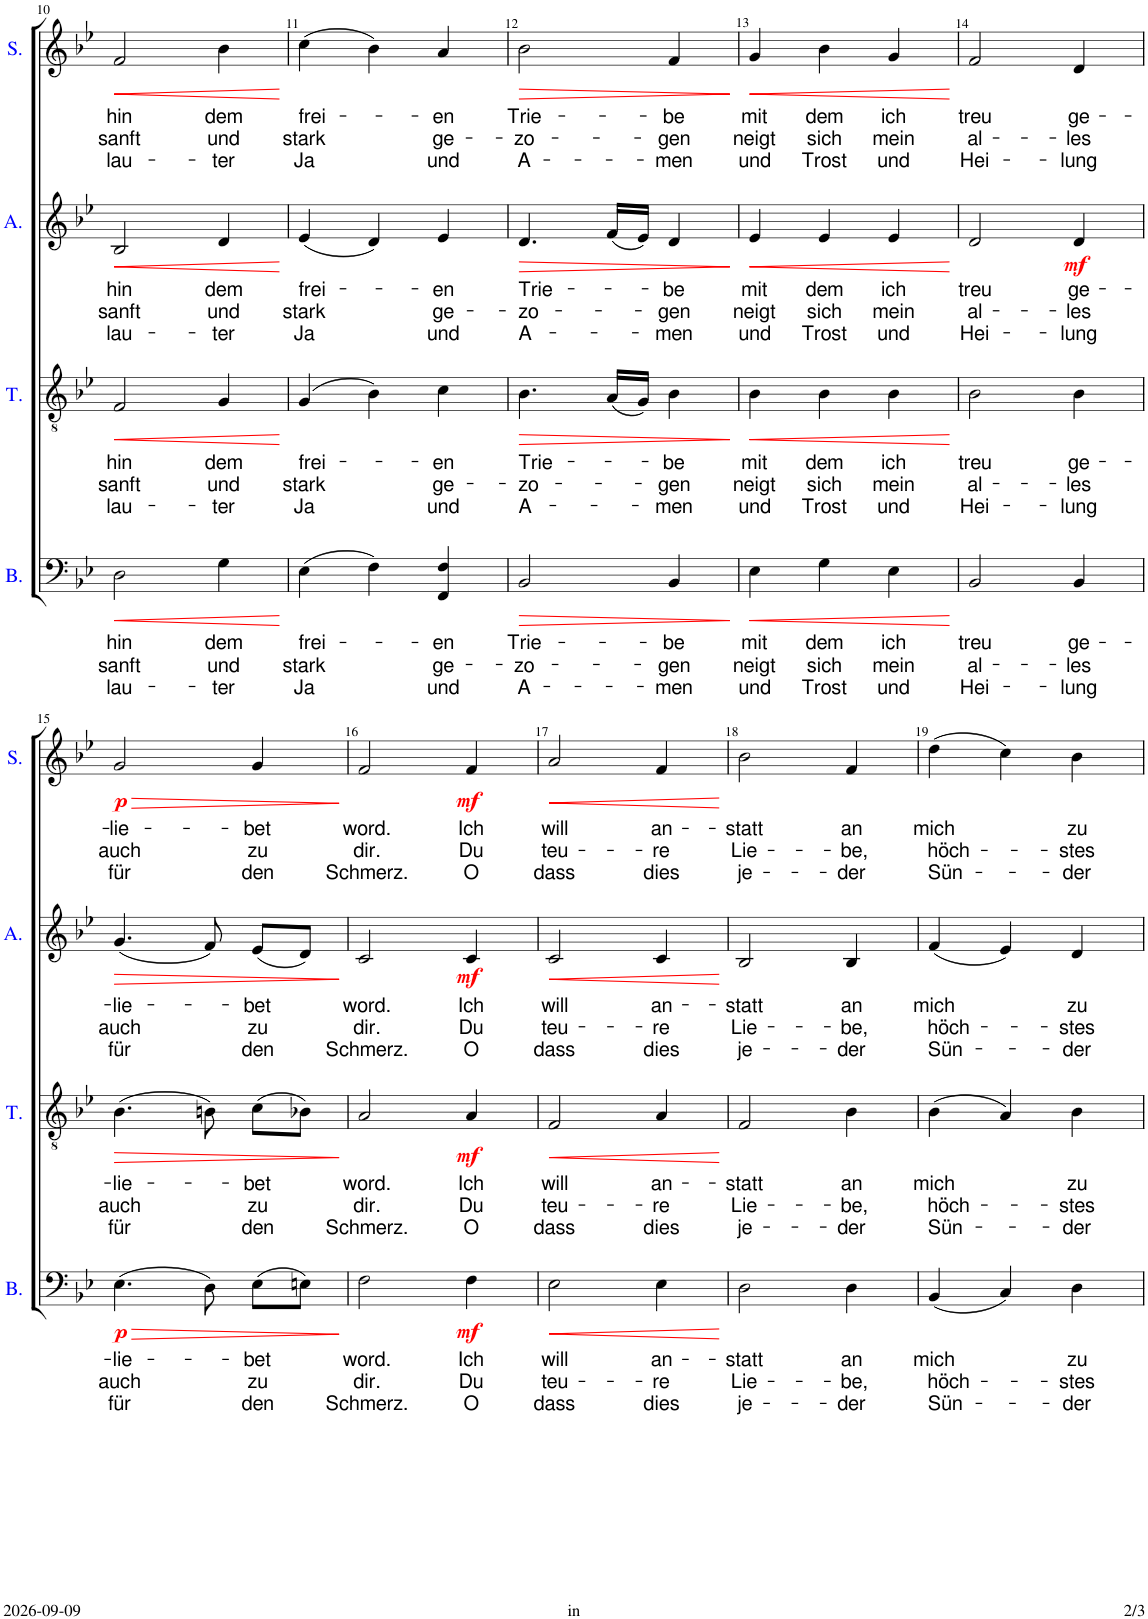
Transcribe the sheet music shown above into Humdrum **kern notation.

**kern	**text	**text	**text	**dynam	**kern	**text	**text	**text	**dynam	**kern	**text	**text	**text	**dynam	**kern	**text	**text	**text	**dynam
*part4	*part4	*part4	*part4	*part4	*part3	*part3	*part3	*part3	*part3	*part2	*part2	*part2	*part2	*part2	*part1	*part1	*part1	*part1	*part1
*staff4	*staff4	*staff4	*staff4	*staff4	*staff3	*staff3	*staff3	*staff3	*staff3	*staff2	*staff2	*staff2	*staff2	*staff2	*staff1	*staff1	*staff1	*staff1	*staff1
*I"Bass	*	*	*	*	*I"Tenor	*	*	*	*	*I"Alto	*	*	*	*	*I"Soprano	*	*	*	*
*I'B.	*	*	*	*	*I'T.	*	*	*	*	*I'A.	*	*	*	*	*I'S.	*	*	*	*
!!LO:PB:g=z
*clefF4	*	*	*	*	*clefGv2	*	*	*	*	*clefG2	*	*	*	*	*clefG2	*	*	*	*
*k[b-e-]	*	*	*	*	*k[b-e-]	*	*	*	*	*k[b-e-]	*	*	*	*	*k[b-e-]	*	*	*	*
*M3/4	*	*	*	*	*M3/4	*	*	*	*	*M3/4	*	*	*	*	*M3/4	*	*	*	*
=10	=10	=10	=10	=10	=10	=10	=10	=10	=10	=10	=10	=10	=10	=10	=10	=10	=10	=10	=10
!	!LO:LY:b	!LO:LY:b	!LO:LY:b	!LO:HP:b	!	!LO:LY:b	!LO:LY:b	!LO:LY:b	!LO:HP:b	!	!LO:LY:b	!LO:LY:b	!LO:LY:b	!LO:HP:b	!	!LO:LY:b	!LO:LY:b	!LO:LY:b	!LO:HP:b
2D\	hin	sanft	lau-	<	2F/	hin	sanft	lau-	<	2B-/	hin	sanft	lau-	<	2f/	hin	sanft	lau-	<
!	!LO:LY:b	!LO:LY:b	!LO:LY:b	!	!	!LO:LY:b	!LO:LY:b	!LO:LY:b	!	!	!LO:LY:b	!LO:LY:b	!LO:LY:b	!	!	!LO:LY:b	!LO:LY:b	!LO:LY:b	!
4G\	dem	und	-ter	.	4G/	dem	und	-ter	.	4d/	dem	und	-ter	.	4b-\	dem	und	-ter	.
.	.	.	.	[	.	.	.	.	[	.	.	.	.	[	.	.	.	.	[
=11	=11	=11	=11	=11	=11	=11	=11	=11	=11	=11	=11	=11	=11	=11	=11	=11	=11	=11	=11
!	!LO:LY:b	!LO:LY:b	!LO:LY:b	!	!	!LO:LY:b	!LO:LY:b	!LO:LY:b	!	!	!LO:LY:b	!LO:LY:b	!LO:LY:b	!	!	!LO:LY:b	!LO:LY:b	!LO:LY:b	!
(4E-\	frei-	stark	Ja	.	(4G/	frei-	stark	Ja	.	(4e-/	frei-	stark	Ja	.	(4cc\	frei-	stark	Ja	.
4F\)	.	.	.	.	4B-\)	.	.	.	.	4d/)	.	.	.	.	4b-\)	.	.	.	.
!	!LO:LY:b	!LO:LY:b	!LO:LY:b	!	!	!LO:LY:b	!LO:LY:b	!LO:LY:b	!	!	!LO:LY:b	!LO:LY:b	!LO:LY:b	!	!	!LO:LY:b	!LO:LY:b	!LO:LY:b	!
4FF/ 4F/	-en	ge-	und	.	4c\	-en	ge-	und	.	4e-/	-en	ge-	und	.	4a/	-en	ge-	und	.
=12	=12	=12	=12	=12	=12	=12	=12	=12	=12	=12	=12	=12	=12	=12	=12	=12	=12	=12	=12
!	!LO:LY:b	!LO:LY:b	!LO:LY:b	!LO:HP:b	!	!LO:LY:b	!LO:LY:b	!LO:LY:b	!LO:HP:b	!	!LO:LY:b	!LO:LY:b	!LO:LY:b	!LO:HP:b	!	!LO:LY:b	!LO:LY:b	!LO:LY:b	!LO:HP:b
2BB-/	Trie-	-zo-	A-	>	4.B-\	Trie-	-zo-	A-	>	4.d/	Trie-	-zo-	A-	>	2b-\	Trie-	-zo-	A-	>
.	.	.	.	.	(16A/LL	.	.	.	.	(16f/LL	.	.	.	.	.	.	.	.	.
.	.	.	.	.	16G/JJ)	.	.	.	.	16e-/JJ)	.	.	.	.	.	.	.	.	.
!	!LO:LY:b	!LO:LY:b	!LO:LY:b	!	!	!LO:LY:b	!LO:LY:b	!LO:LY:b	!	!	!LO:LY:b	!LO:LY:b	!LO:LY:b	!	!	!LO:LY:b	!LO:LY:b	!LO:LY:b	!
4BB-/	-be	-gen	-men	.	4B-\	-be	-gen	-men	.	4d/	-be	-gen	-men	.	4f/	-be	-gen	-men	.
.	.	.	.	]	.	.	.	.	]	.	.	.	.	]	.	.	.	.	]
=13	=13	=13	=13	=13	=13	=13	=13	=13	=13	=13	=13	=13	=13	=13	=13	=13	=13	=13	=13
!	!LO:LY:b	!LO:LY:b	!LO:LY:b	!LO:HP:b	!	!LO:LY:b	!LO:LY:b	!LO:LY:b	!LO:HP:b	!	!LO:LY:b	!LO:LY:b	!LO:LY:b	!LO:HP:b	!	!LO:LY:b	!LO:LY:b	!LO:LY:b	!LO:HP:b
4E-\	mit	neigt	und	<	4B-\	mit	neigt	und	<	4e-/	mit	neigt	und	<	4g/	mit	neigt	und	<
!	!LO:LY:b	!LO:LY:b	!LO:LY:b	!	!	!LO:LY:b	!LO:LY:b	!LO:LY:b	!	!	!LO:LY:b	!LO:LY:b	!LO:LY:b	!	!	!LO:LY:b	!LO:LY:b	!LO:LY:b	!
4G\	dem	sich	Trost	.	4B-\	dem	sich	Trost	.	4e-/	dem	sich	Trost	.	4b-\	dem	sich	Trost	.
!	!LO:LY:b	!LO:LY:b	!LO:LY:b	!	!	!LO:LY:b	!LO:LY:b	!LO:LY:b	!	!	!LO:LY:b	!LO:LY:b	!LO:LY:b	!	!	!LO:LY:b	!LO:LY:b	!LO:LY:b	!
4E-\	ich	mein	und	.	4B-\	ich	mein	und	.	4e-/	ich	mein	und	.	4g/	ich	mein	und	.
.	.	.	.	[	.	.	.	.	[	.	.	.	.	[	.	.	.	.	[
=14	=14	=14	=14	=14	=14	=14	=14	=14	=14	=14	=14	=14	=14	=14	=14	=14	=14	=14	=14
!	!LO:LY:b	!LO:LY:b	!LO:LY:b	!	!	!LO:LY:b	!LO:LY:b	!LO:LY:b	!	!	!LO:LY:b	!LO:LY:b	!LO:LY:b	!	!	!LO:LY:b	!LO:LY:b	!LO:LY:b	!
2BB-/	treu	al-	Hei-	.	2B-\	treu	al-	Hei-	.	2d/	treu	al-	Hei-	.	2f/	treu	al-	Hei-	.
!	!LO:LY:b	!LO:LY:b	!LO:LY:b	!	!	!LO:LY:b	!LO:LY:b	!LO:LY:b	!	!	!LO:LY:b	!LO:LY:b	!LO:LY:b	!LO:DY:b	!	!LO:LY:b	!LO:LY:b	!LO:LY:b	!
4BB-/	ge-	-les	-lung	.	4B-\	ge-	-les	-lung	.	4d/	ge-	-les	-lung	mf	4d/	ge-	-les	-lung	.
!!LO:LB:g=z
=15	=15	=15	=15	=15	=15	=15	=15	=15	=15	=15	=15	=15	=15	=15	=15	=15	=15	=15	=15
!	!LO:LY:b	!LO:LY:b	!LO:LY:b	!LO:HP:b	!	!LO:LY:b	!LO:LY:b	!LO:LY:b	!LO:HP:b	!	!LO:LY:b	!LO:LY:b	!LO:LY:b	!LO:HP:b	!	!LO:LY:b	!LO:LY:b	!LO:LY:b	!LO:HP:b
!	!	!	!	!LO:DY:n=1:b	!	!	!	!	!	!	!	!	!	!	!	!	!	!	!LO:DY:n=1:b
(4.E-\	-lie-	auch	für	> p	(4.B-\	-lie-	auch	für	>	(4.g/	-lie-	auch	für	>	2g/	-lie-	auch	für	> p
8D\)	.	.	.	.	8Bn\)	.	.	.	.	8f/)	.	.	.	.	.	.	.	.	.
!	!LO:LY:b	!LO:LY:b	!LO:LY:b	!	!	!LO:LY:b	!LO:LY:b	!LO:LY:b	!	!	!LO:LY:b	!LO:LY:b	!LO:LY:b	!	!	!LO:LY:b	!LO:LY:b	!LO:LY:b	!
(8E-\L	-bet	zu	den	.	(8c\L	-bet	zu	den	.	(8e-/L	-bet	zu	den	.	4g/	-bet	zu	den	.
8En\J)	.	.	.	.	8B-X\J)	.	.	.	.	8d/J)	.	.	.	.	.	.	.	.	.
.	.	.	.	]	.	.	.	.	]	.	.	.	.	]	.	.	.	.	]
=16	=16	=16	=16	=16	=16	=16	=16	=16	=16	=16	=16	=16	=16	=16	=16	=16	=16	=16	=16
!	!LO:LY:b	!LO:LY:b	!LO:LY:b	!	!	!LO:LY:b	!LO:LY:b	!LO:LY:b	!	!	!LO:LY:b	!LO:LY:b	!LO:LY:b	!	!	!LO:LY:b	!LO:LY:b	!LO:LY:b	!
2F\	word.	dir.	Schmerz.	.	2A/	word.	dir.	Schmerz.	.	2c/	word.	dir.	Schmerz.	.	2f/	word.	dir.	Schmerz.	.
!	!LO:LY:b	!LO:LY:b	!LO:LY:b	!LO:DY:b	!	!LO:LY:b	!LO:LY:b	!LO:LY:b	!LO:DY:b	!	!LO:LY:b	!LO:LY:b	!LO:LY:b	!LO:DY:b	!	!LO:LY:b	!LO:LY:b	!LO:LY:b	!LO:DY:b
4F\	Ich	Du	O	mf	4A/	Ich	Du	O	mf	4c/	Ich	Du	O	mf	4f/	Ich	Du	O	mf
=17	=17	=17	=17	=17	=17	=17	=17	=17	=17	=17	=17	=17	=17	=17	=17	=17	=17	=17	=17
!	!LO:LY:b	!LO:LY:b	!LO:LY:b	!LO:HP:b	!	!LO:LY:b	!LO:LY:b	!LO:LY:b	!LO:HP:b	!	!LO:LY:b	!LO:LY:b	!LO:LY:b	!LO:HP:b	!	!LO:LY:b	!LO:LY:b	!LO:LY:b	!LO:HP:b
2E-\	will	teu-	dass	<	2F/	will	teu-	dass	<	2c/	will	teu-	dass	<	2a/	will	teu-	dass	<
!	!LO:LY:b	!LO:LY:b	!LO:LY:b	!	!	!LO:LY:b	!LO:LY:b	!LO:LY:b	!	!	!LO:LY:b	!LO:LY:b	!LO:LY:b	!	!	!LO:LY:b	!LO:LY:b	!LO:LY:b	!
4E-\	an-	-re	dies	.	4A/	an-	-re	dies	.	4c/	an-	-re	dies	.	4f/	an-	-re	dies	.
.	.	.	.	[	.	.	.	.	[	.	.	.	.	[	.	.	.	.	[
=18	=18	=18	=18	=18	=18	=18	=18	=18	=18	=18	=18	=18	=18	=18	=18	=18	=18	=18	=18
!	!LO:LY:b	!LO:LY:b	!LO:LY:b	!	!	!LO:LY:b	!LO:LY:b	!LO:LY:b	!	!	!LO:LY:b	!LO:LY:b	!LO:LY:b	!	!	!LO:LY:b	!LO:LY:b	!LO:LY:b	!
2D\	-statt	Lie-	je-	.	2F/	-statt	Lie-	je-	.	2B-/	-statt	Lie-	je-	.	2b-\	-statt	Lie-	je-	.
!	!LO:LY:b	!LO:LY:b	!LO:LY:b	!	!	!LO:LY:b	!LO:LY:b	!LO:LY:b	!	!	!LO:LY:b	!LO:LY:b	!LO:LY:b	!	!	!LO:LY:b	!LO:LY:b	!LO:LY:b	!
4D\	an	-be,	-der	.	4B-\	an	-be,	-der	.	4B-/	an	-be,	-der	.	4f/	an	-be,	-der	.
=19	=19	=19	=19	=19	=19	=19	=19	=19	=19	=19	=19	=19	=19	=19	=19	=19	=19	=19	=19
!	!LO:LY:b	!LO:LY:b	!LO:LY:b	!	!	!LO:LY:b	!LO:LY:b	!LO:LY:b	!	!	!LO:LY:b	!LO:LY:b	!LO:LY:b	!	!	!LO:LY:b	!LO:LY:b	!LO:LY:b	!
(4BB-/	mich	höch-	Sün-	.	(4B-\	mich	höch-	Sün-	.	(4f/	mich	höch-	Sün-	.	(4dd\	mich	höch-	Sün-	.
4C/)	.	.	.	.	4A/)	.	.	.	.	4e-/)	.	.	.	.	4cc\)	.	.	.	.
!	!LO:LY:b	!LO:LY:b	!LO:LY:b	!	!	!LO:LY:b	!LO:LY:b	!LO:LY:b	!	!	!LO:LY:b	!LO:LY:b	!LO:LY:b	!	!	!LO:LY:b	!LO:LY:b	!LO:LY:b	!
4D\	zu	-stes	-der	.	4B-\	zu	-stes	-der	.	4d/	zu	-stes	-der	.	4b-\	zu	-stes	-der	.
=	=	=	=	=	=	=	=	=	=	=	=	=	=	=	=	=	=	=	=
*-	*-	*-	*-	*-	*-	*-	*-	*-	*-	*-	*-	*-	*-	*-	*-	*-	*-	*-	*-
